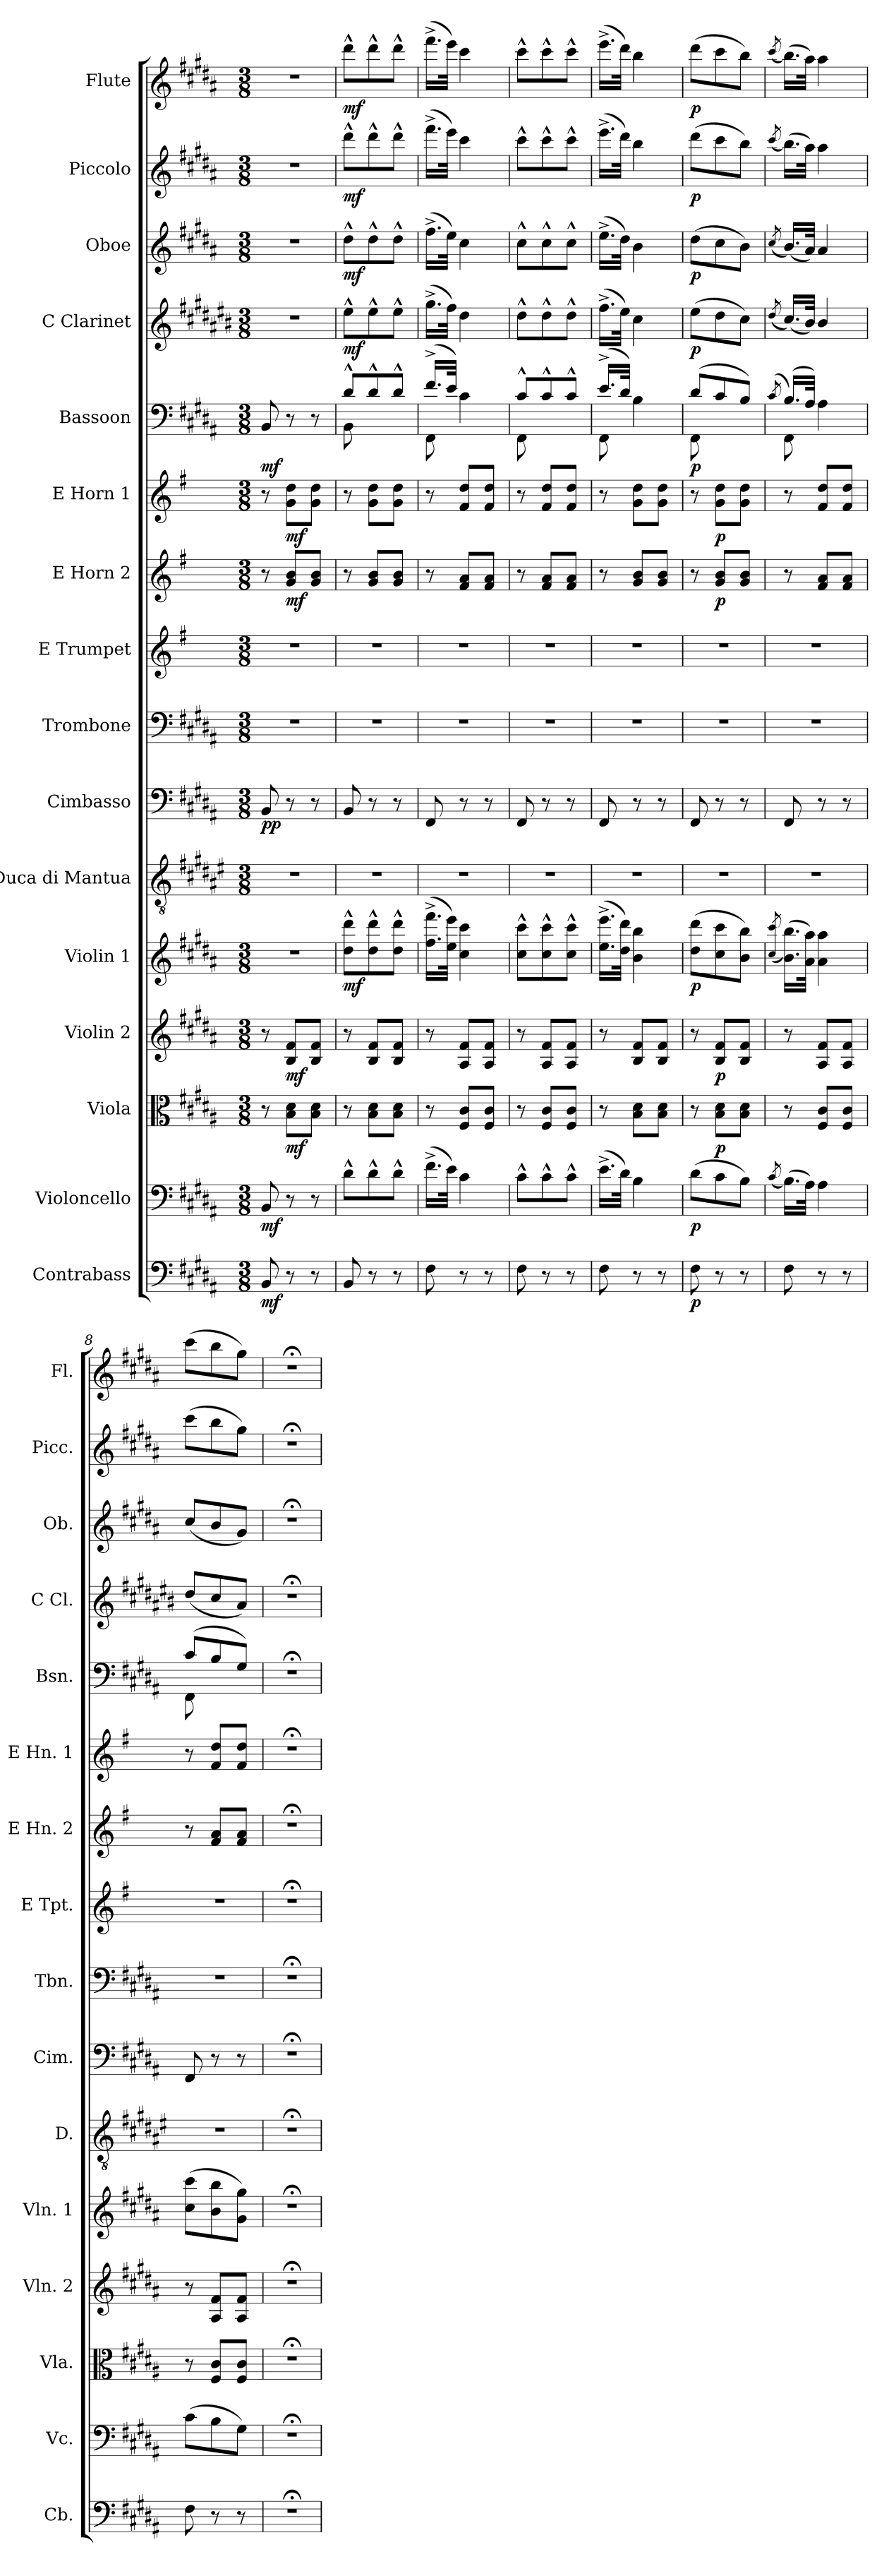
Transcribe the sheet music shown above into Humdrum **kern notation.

**kern	**dynam	**kern	**dynam	**kern	**dynam	**kern	**dynam	**kern	**dynam	**kern	**kern	**dynam	**kern	**kern	**kern	**dynam	**kern	**dynam	**kern	**dynam	**kern	**dynam	**kern	**dynam	**kern	**dynam	**kern	**dynam
*part16	*part16	*part15	*part15	*part14	*part14	*part13	*part13	*part12	*part12	*part11	*part10	*part10	*part9	*part8	*part7	*part7	*part6	*part6	*part5	*part5	*part4	*part4	*part3	*part3	*part2	*part2	*part1	*part1
*staff16	*staff16	*staff15	*staff15	*staff14	*staff14	*staff13	*staff13	*staff12	*staff12	*staff11	*staff10	*staff10	*staff9	*staff8	*staff7	*staff7	*staff6	*staff6	*staff5	*staff5	*staff4	*staff4	*staff3	*staff3	*staff2	*staff2	*staff1	*staff1
*I"Contrabass	*	*I"Violoncello	*	*I"Viola	*	*I"Violin 2	*	*I"Violin 1	*	*I"Duca di Mantua	*I"Cimbasso	*	*I"Trombone	*I"E Trumpet	*I"E Horn 2	*	*I"E Horn 1	*	*I"Bassoon	*	*I"C Clarinet	*	*I"Oboe	*	*I"Piccolo	*	*I"Flute	*
*I'Cb.	*	*I'Vc.	*	*I'Vla.	*	*I'Vln. 2	*	*I'Vln. 1	*	*I'D.	*I'Cim.	*	*I'Tbn.	*I'E Tpt.	*I'E Hn. 2	*	*I'E Hn. 1	*	*I'Bsn.	*	*I'C Cl.	*	*I'Ob.	*	*I'Picc.	*	*I'Fl.	*
*clefF4	*	*clefF4	*	*clefC3	*	*clefG2	*	*clefG2	*	*clefGv2	*clefF4	*	*clefF4	*clefG2	*clefG2	*	*clefG2	*	*clefF4	*	*clefG2	*	*clefG2	*	*clefG2	*	*clefG2	*
*ITrd7c12	*	*	*	*	*	*	*	*	*	*ITrd4c7	*	*	*	*ITrd-2c-4	*ITrd5c8	*	*ITrd5c8	*	*	*	*ITrd1c2	*	*	*	*ITrd-7c-12	*	*	*
*k[f#c#g#d#a#]	*	*k[f#c#g#d#a#]	*	*k[f#c#g#d#a#]	*	*k[f#c#g#d#a#]	*	*k[f#c#g#d#a#]	*	*k[f#c#g#d#a#]	*k[f#c#g#d#a#]	*	*k[f#c#g#d#a#]	*k[f#c#g#d#a#]	*k[f#c#g#d#a#]	*	*k[f#c#g#d#a#]	*	*k[f#c#g#d#a#]	*	*k[f#c#g#d#a#]	*	*k[f#c#g#d#a#]	*	*k[f#c#g#d#a#]	*	*k[f#c#g#d#a#]	*
*M3/8	*	*M3/8	*	*M3/8	*	*M3/8	*	*M3/8	*	*M3/8	*M3/8	*	*M3/8	*M3/8	*M3/8	*	*M3/8	*	*M3/8	*	*M3/8	*	*M3/8	*	*M3/8	*	*M3/8	*
*MM69	*	*MM69	*	*MM69	*	*MM69	*	*MM69	*	*MM69	*MM69	*	*MM69	*MM69	*MM69	*	*MM69	*	*MM69	*	*MM69	*	*MM69	*	*MM69	*	*MM69	*
=1	=1	=1	=1	=1	=1	=1	=1	=1	=1	=1	=1	=1	=1	=1	=1	=1	=1	=1	=1	=1	=1	=1	=1	=1	=1	=1	=1	=1
!	!LO:DY:b	!	!LO:DY:b	!	!	!	!	!	!	!	!	!LO:DY:b	!	!	!	!	!	!	!	!LO:DY:b	!	!	!	!	!	!	!	!
8BBB/	mf	8BB/	mf	8r	.	8r	.	4.r	.	4.r	8BB/	pp	4.r	4.r	8r	.	8r	.	8BB/	mf	4.r	.	4.r	.	4.r	.	4.r	.
!	!	!	!	!	!LO:DY:b	!	!LO:DY:b	!	!	!	!	!	!	!	!	!LO:DY:b	!	!LO:DY:b	!	!	!	!	!	!	!	!	!	!
8r	.	8r	.	8B\ 8d#\L	mf	8B/ 8f#/L	mf	.	.	.	8r	.	.	.	8B/ 8d#/L	mf	8B\ 8f#\L	mf	8r	.	.	.	.	.	.	.	.	.
8r	.	8r	.	8B\ 8d#\J	.	8B/ 8f#/J	.	.	.	.	8r	.	.	.	8B/ 8d#/J	.	8B\ 8f#\J	.	8r	.	.	.	.	.	.	.	.	.
=2	=2	=2	=2	=2	=2	=2	=2	=2	=2	=2	=2	=2	=2	=2	=2	=2	=2	=2	=2	=2	=2	=2	=2	=2	=2	=2	=2	=2
*	*	*	*	*	*	*	*	*	*	*	*	*	*	*	*	*	*	*	*^	*	*	*	*	*	*	*	*	*
!	!	!	!	!	!	!	!	!	!LO:DY:b	!	!	!	!	!	!	!	!	!	!	!	!	!	!LO:DY:b	!	!LO:DY:b	!	!LO:DY:b	!	!LO:DY:b
8BBB/	.	8d#^^\L	.	8r	.	8r	.	8dd#\^^ 8ddd#\^^L	mf	4.r	8BB/	.	4.r	4.r	8r	.	8r	.	8d#^^/L	8BB\	.	8dd#^^\L	mf	8dd#^^\L	mf	8dddd#^^\L	mf	8ddd#^^\L	mf
8r	.	8d#^^\	.	8B\ 8d#\L	.	8B/ 8f#/L	.	8dd#\^^ 8ddd#\^^	.	.	8r	.	.	.	8B/ 8d#/L	.	8B\ 8f#\L	.	8d#^^/	4ryy	.	8dd#^^\	.	8dd#^^\	.	8dddd#^^\	.	8ddd#^^\	.
8r	.	8d#^^\J	.	8B\ 8d#\J	.	8B/ 8f#/J	.	8dd#\^^ 8ddd#\^^J	.	.	8r	.	.	.	8B/ 8d#/J	.	8B\ 8f#\J	.	8d#^^/J	.	.	8dd#^^\J	.	8dd#^^\J	.	8dddd#^^\J	.	8ddd#^^\J	.
=3	=3	=3	=3	=3	=3	=3	=3	=3	=3	=3	=3	=3	=3	=3	=3	=3	=3	=3	=3	=3	=3	=3	=3	=3	=3	=3	=3	=3	=3
8FF#\	.	(>16.f#^\LL	.	8r	.	8r	.	(>16.ff#\^ 16.fff#\^LL	.	4.r	8FF#/	.	4.r	4.r	8r	.	8r	.	(>16.f#^/LL	8FF#\	.	(>16.ff#^\LL	.	(>16.ff#^\LL	.	(>16.ffff#^\LL	.	(>16.fff#^\LL	.
.	.	32e\JJk)	.	.	.	.	.	32ee\ 32eee\JJk)	.	.	.	.	.	.	.	.	.	.	32e/JJk)	.	.	32ee\JJk)	.	32ee\JJk)	.	32eeee\JJk)	.	32eee\JJk)	.
8r	.	4c#\	.	8F#/ 8c#/L	.	8A#/ 8f#/L	.	4cc#\ 4ccc#\	.	.	8r	.	.	.	8A#/ 8c#/L	.	8A#/ 8f#/L	.	4c#\	4ryy	.	4cc#\	.	4cc#\	.	4cccc#\	.	4ccc#\	.
8r	.	.	.	8F#/ 8c#/J	.	8A#/ 8f#/J	.	.	.	.	8r	.	.	.	8A#/ 8c#/J	.	8A#/ 8f#/J	.	.	.	.	.	.	.	.	.	.	.	.
=4	=4	=4	=4	=4	=4	=4	=4	=4	=4	=4	=4	=4	=4	=4	=4	=4	=4	=4	=4	=4	=4	=4	=4	=4	=4	=4	=4	=4	=4
8FF#\	.	8c#^^\L	.	8r	.	8r	.	8cc#\^^ 8ccc#\^^L	.	4.r	8FF#/	.	4.r	4.r	8r	.	8r	.	8c#^^/L	8FF#\	.	8cc#^^\L	.	8cc#^^\L	.	8cccc#^^\L	.	8ccc#^^\L	.
8r	.	8c#^^\	.	8F#/ 8c#/L	.	8A#/ 8f#/L	.	8cc#\^^ 8ccc#\^^	.	.	8r	.	.	.	8A#/ 8c#/L	.	8A#/ 8f#/L	.	8c#^^/	4ryy	.	8cc#^^\	.	8cc#^^\	.	8cccc#^^\	.	8ccc#^^\	.
8r	.	8c#^^\J	.	8F#/ 8c#/J	.	8A#/ 8f#/J	.	8cc#\^^ 8ccc#\^^J	.	.	8r	.	.	.	8A#/ 8c#/J	.	8A#/ 8f#/J	.	8c#^^/J	.	.	8cc#^^\J	.	8cc#^^\J	.	8cccc#^^\J	.	8ccc#^^\J	.
=5	=5	=5	=5	=5	=5	=5	=5	=5	=5	=5	=5	=5	=5	=5	=5	=5	=5	=5	=5	=5	=5	=5	=5	=5	=5	=5	=5	=5	=5
8FF#\	.	(>16.e^\LL	.	8r	.	8r	.	(>16.ee\^ 16.eee\^LL	.	4.r	8FF#/	.	4.r	4.r	8r	.	8r	.	(>16.e^/LL	8FF#\	.	(>16.ee^\LL	.	(>16.ee^\LL	.	(>16.eeee^\LL	.	(>16.eee^\LL	.
.	.	32d#\JJk)	.	.	.	.	.	32dd#\ 32ddd#\JJk)	.	.	.	.	.	.	.	.	.	.	32d#/JJk)	.	.	32dd#\JJk)	.	32dd#\JJk)	.	32dddd#\JJk)	.	32ddd#\JJk)	.
8r	.	4B\	.	8B\ 8d#\L	.	8B/ 8f#/L	.	4b\ 4bb\	.	.	8r	.	.	.	8B/ 8d#/L	.	8B\ 8f#\L	.	4B\	4ryy	.	4b\	.	4b\	.	4bbb\	.	4bb\	.
8r	.	.	.	8B\ 8d#\J	.	8B/ 8f#/J	.	.	.	.	8r	.	.	.	8B/ 8d#/J	.	8B\ 8f#\J	.	.	.	.	.	.	.	.	.	.	.	.
=6	=6	=6	=6	=6	=6	=6	=6	=6	=6	=6	=6	=6	=6	=6	=6	=6	=6	=6	=6	=6	=6	=6	=6	=6	=6	=6	=6	=6	=6
!	!LO:DY:b	!	!LO:DY:b	!	!	!	!	!	!LO:DY:b	!	!	!	!	!	!	!	!	!	!	!	!LO:DY:b	!	!LO:DY:b	!	!LO:DY:b	!	!LO:DY:b	!	!LO:DY:b
8FF#\	p	(>8d#\L	p	8r	.	8r	.	(>8dd#\ 8ddd#\L	p	4.r	8FF#/	.	4.r	4.r	8r	.	8r	.	(>8d#/L	8FF#\	p	(>8dd#\L	p	(>8dd#\L	p	(>8dddd#\L	p	(>8ddd#\L	p
!	!	!	!	!	!LO:DY:b	!	!LO:DY:b	!	!	!	!	!	!	!	!	!LO:DY:b	!	!LO:DY:b	!	!	!	!	!	!	!	!	!	!	!
8r	.	8c#\	.	8B\ 8d#\L	p	8B/ 8f#/L	p	8cc#\ 8ccc#\	.	.	8r	.	.	.	8B/ 8d#/L	p	8B\ 8f#\L	p	8c#/	4ryy	.	8cc#\	.	8cc#\	.	8cccc#\	.	8ccc#\	.
8r	.	8B\J)	.	8B\ 8d#\J	.	8B/ 8f#/J	.	8b\ 8bb\J)	.	.	8r	.	.	.	8B/ 8d#/J	.	8B\ 8f#\J	.	8B/J)	.	.	8b\J)	.	8b\J)	.	8bbb\J)	.	8bb\J)	.
=7	=7	=7	=7	=7	=7	=7	=7	=7	=7	=7	=7	=7	=7	=7	=7	=7	=7	=7	=7	=7	=7	=7	=7	=7	=7	=7	=7	=7	=7
.	.	(<8qc#/	.	.	.	.	.	(<8qcc#/ 8qccc#/	.	.	.	.	.	.	.	.	.	.	(<8qc#/	.	.	(<8qcc#/	.	(<8qcc#/	.	(<8qcccc#/	.	(<8qccc#/	.
8FF#\	.	(>16.B\LL)	.	8r	.	8r	.	(>16.b\ 16.bb\LL)	.	4.r	8FF#/	.	4.r	4.r	8r	.	8r	.	(>16.B/LL)	8FF#\	.	(<16.b/LL)	.	(<16.b/LL)	.	(>16.bbb\LL)	.	(>16.bb\LL)	.
.	.	32A#\JJk)	.	.	.	.	.	32a#\ 32aa#\JJk)	.	.	.	.	.	.	.	.	.	.	32A#/JJk)	.	.	32a#/JJk)	.	32a#/JJk)	.	32aaa#\JJk)	.	32aa#\JJk)	.
8r	.	4A#\	.	8F#/ 8c#/L	.	8A#/ 8f#/L	.	4a#\ 4aa#\	.	.	8r	.	.	.	8A#/ 8c#/L	.	8A#/ 8f#/L	.	4A#\	4ryy	.	4a#/	.	4a#/	.	4aaa#\	.	4aa#\	.
8r	.	.	.	8F#/ 8c#/J	.	8A#/ 8f#/J	.	.	.	.	8r	.	.	.	8A#/ 8c#/J	.	8A#/ 8f#/J	.	.	.	.	.	.	.	.	.	.	.	.
=8	=8	=8	=8	=8	=8	=8	=8	=8	=8	=8	=8	=8	=8	=8	=8	=8	=8	=8	=8	=8	=8	=8	=8	=8	=8	=8	=8	=8	=8
8FF#\	.	(>8c#\L	.	8r	.	8r	.	(>8cc#\ 8ccc#\L	.	4.r	8FF#/	.	4.r	4.r	8r	.	8r	.	(>8c#/L	8FF#\	.	(<8cc#/L	.	(<8cc#/L	.	(>8cccc#\L	.	(>8ccc#\L	.
8r	.	8B\	.	8F#/ 8c#/L	.	8A#/ 8f#/L	.	8b\ 8bb\	.	.	8r	.	.	.	8A#/ 8c#/L	.	8A#/ 8f#/L	.	8B/	4ryy	.	8b/	.	8b/	.	8bbb\	.	8bb\	.
8r	.	8G#\J)	.	8F#/ 8c#/J	.	8A#/ 8f#/J	.	8g#\ 8gg#\J)	.	.	8r	.	.	.	8A#/ 8c#/J	.	8A#/ 8f#/J	.	8G#/J)	.	.	8g#/J)	.	8g#/J)	.	8ggg#\J)	.	8gg#\J)	.
*	*	*	*	*	*	*	*	*	*	*	*	*	*	*	*	*	*	*	*v	*v	*	*	*	*	*	*	*	*	*
=9	=9	=9	=9	=9	=9	=9	=9	=9	=9	=9	=9	=9	=9	=9	=9	=9	=9	=9	=9	=9	=9	=9	=9	=9	=9	=9	=9	=9
4.r;<	.	4.r;<	.	4.r;<	.	4.r;<	.	4.r;<	.	4.r;<	4.r;<	.	4.r;<	4.r;<	4.r;<	.	4.r;<	.	4.r;<	.	4.r;<	.	4.r;<	.	4.r;<	.	4.r;<	.
=	=	=	=	=	=	=	=	=	=	=	=	=	=	=	=	=	=	=	=	=	=	=	=	=	=	=	=	=
*-	*-	*-	*-	*-	*-	*-	*-	*-	*-	*-	*-	*-	*-	*-	*-	*-	*-	*-	*-	*-	*-	*-	*-	*-	*-	*-	*-	*-
